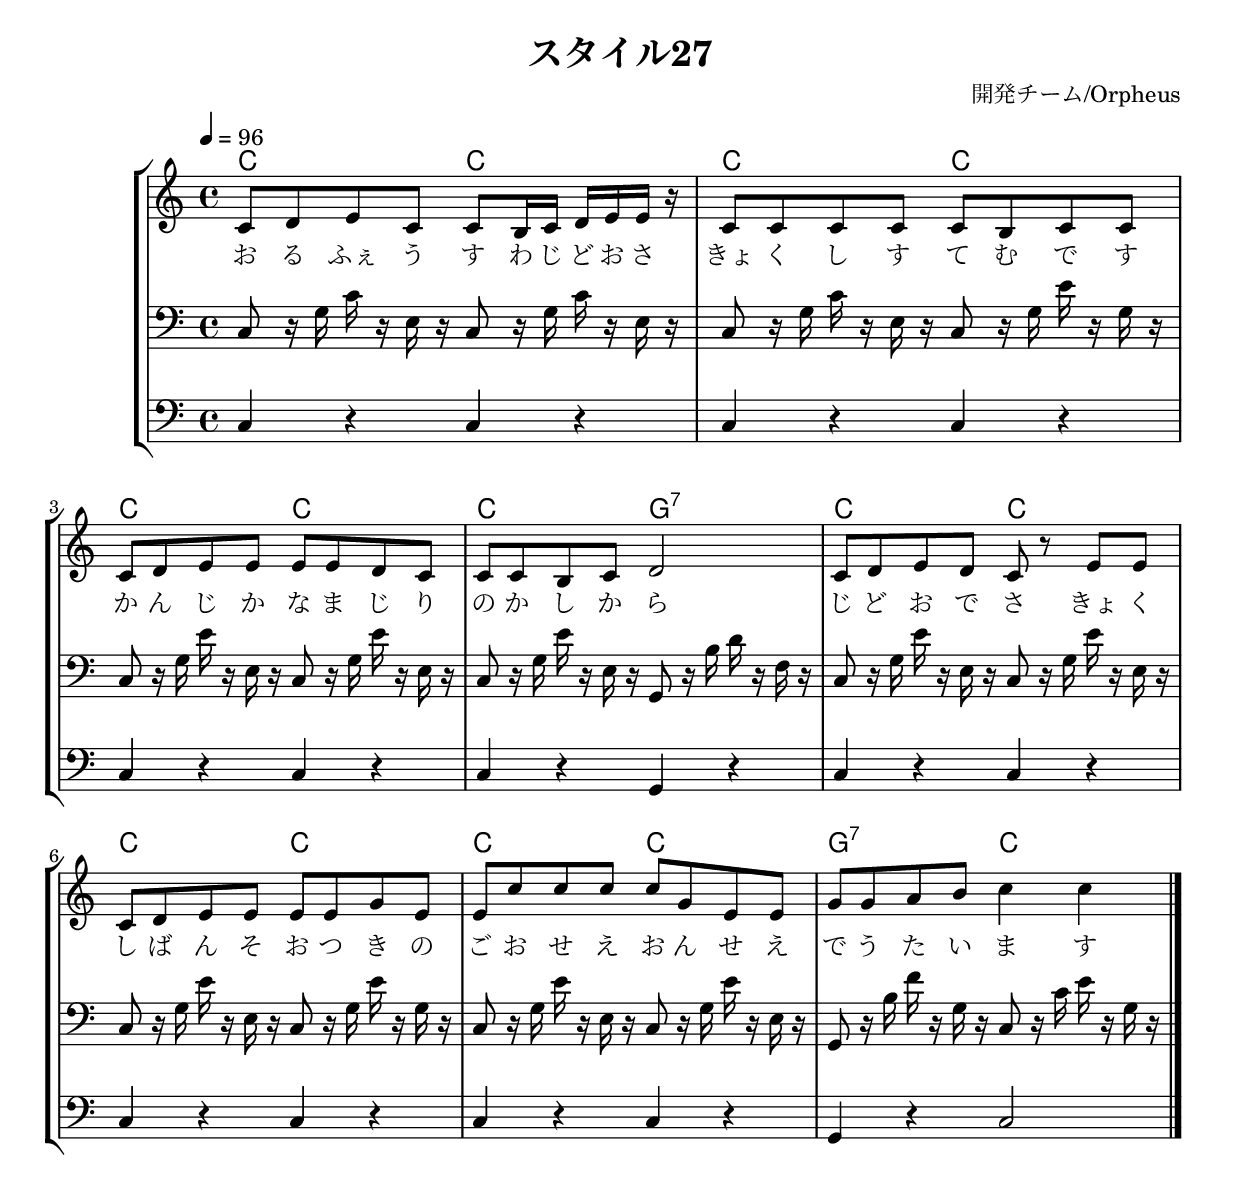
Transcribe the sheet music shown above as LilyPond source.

\version "2.12.1"

\header {
	title = \markup {スタイル27}
	composer = \markup \center-column {開発チーム/Orpheus}
}

harmony = \chordmode {
	c2 c c c c c c g:7 c c c c c c g:7 c 
}

melody = {
	\set Staff.midiInstrument = #"mmi0.48"
		\key c \major
	\tempo 4 = 96
 c'8  d'8  e'8  c'8  c'8  b16  c'16  d'16  e'16  e'16  r16 
	c'8  c'8  c'8  c'8  c'8  b8  c'8  c'8 
	c'8  d'8  e'8  e'8  e'8  e'8  d'8  c'8 
	c'8  c'8  b8  c'8  d'2 
	c'8  d'8  e'8  d'8  c'8  r8  e'8  e'8 
	c'8  d'8  e'8  e'8  e'8  e'8  g'8  e'8 
	e'8  c''8  c''8  c''8  c''8  g'8  e'8  e'8 
	g'8  g'8  a'8  b'8  c''4  c''4
}

words = \lyricmode {
	お  る  ふぇ  う  す  わ  じ  ど  お  さ  きょ  く  し  す  て  む  で  す  か  ん  じ  か  な  ま  じ  り  の  か  し  か  ら  じ  ど  お  で  さ  きょ  く  し  ば  ん  そ  お  つ  き  の  ご  お  せ  え  お  ん  せ  え  で  う  た  い  ま  す  
}

tempochange = {
	\tempo 4 = 96
	r1 | r1 | r1 | r1 | r1 | r1 | r1 | r1 \bar "|."
}

mainacc = {
	\clef bass
	\set Staff.midiInstrument = #"Lead 4 (chiff)"
	\key c \major
	\tempo 4 = 96
	c8r16g16c'16r16e16r16
	c8r16g16c'16r16e16r16
	c8r16g16c'16r16e16r16
	c8r16g16e'16r16g16r16
	c8r16g16e'16r16e16r16
	c8r16g16e'16r16e16r16
	c8r16g16e'16r16e16r16
	g,8r16b16d'16r16f16r16
	c8r16g16e'16r16e16r16
	c8r16g16e'16r16e16r16
	c8r16g16e'16r16e16r16
	c8r16g16e'16r16g16r16
	c8r16g16e'16r16e16r16
	c8r16g16e'16r16e16r16
	g,8r16b16f'16r16g16r16
	c8r16c'16e'16r16g16r16
	\bar "|."
}

subacc = {
	\clef bass
	\set Staff.midiInstrument = #"Pad 7 (halo)"
	\key c \major
	\tempo 4 = 96
	c4 r4
	c4 r4
	c4 r4
	c4 r4
	c4 r4
	c4 r4
	c4 r4
	g,4 r4
	c4 r4
	c4 r4
	c4 r4
	c4 r4
	c4 r4
	c4 r4
	g,4 r4
	c2
	\bar "|."
}

percA = {
	\drummode {
	r4 hh4 hh4 hh4  |hh4 hh4 hh4 hh4  |hh4 hh4 hh4 hh4  |hh4 hh4 hh4 hh4  |r4 hh4 hh4 hh4  |hh4 hh4 hh4 hh4  |hh4 hh4 hh4 hh4  |r1  \bar "|."
	}
}

percB = {
	\drummode {
	r4 sn8 sn4. sn4  |r4 sn8 sn4. sn4  |r4 sn8 sn4. sn4  |r4 sn8 sn4. sn4  |r4 sn8 sn4. sn4  |r4 sn8 sn4. sn4  |r4 sn8 sn4. sn4  |sn16 sn16 sn16 sn16 sn16 sn16 sn16 sn16 sn16 sn16 sn16 sn16 sn16 sn16 sn16 sn16  \bar "|."
	}
}

percC = {
	\drummode {
	bd4 bd4 bd4 bd4  |bd4 bd4 bd4 bd8 bd8  |bd4 bd4 bd4 bd4  |bd4 bd4 bd4 bd8 bd8  |bd4 bd4 bd4 bd4  |bd4 bd4 bd4 bd8 bd8  |bd4 bd4 bd4 bd4  |bd4 bd4 bd8 bd8 bd8 bd8  \bar "|."
	}
}

percD = {
	\drummode {
	r8 hhp4 hhp4 hhp4 hhp8  |r8 hhp4 hhp4 hhp4 hhp8  |r8 hhp4 hhp4 hhp4 hhp8  |r8 hhp4 hhp4 hhp4 hhp8  |r8 hhp4 hhp4 hhp4 hhp8  |r8 hhp4 hhp4 hhp4 hhp8  |r8 hhp4 hhp4 hhp4 hhp8  |r8 hhp4 hhp4 hhp4 hhp8  \bar "|."
	}
}

percE = {
	\drummode {
	cymc1  |r1 |r1 |r1 |cymc1  |r1 |r1 |r1 \bar "|."
	}
}

\score {
	<<
		\new StaffGroup <<
			\new ChordNames {\harmony}
			\new Voice = "melody" {\melody}
			\new Lyrics \lyricsto "melody" \words
			\new Staff = "mainacc" {\mainacc}
			\new Staff = "subacc" {\subacc}
		>>
	>>
	\layout { }
}
